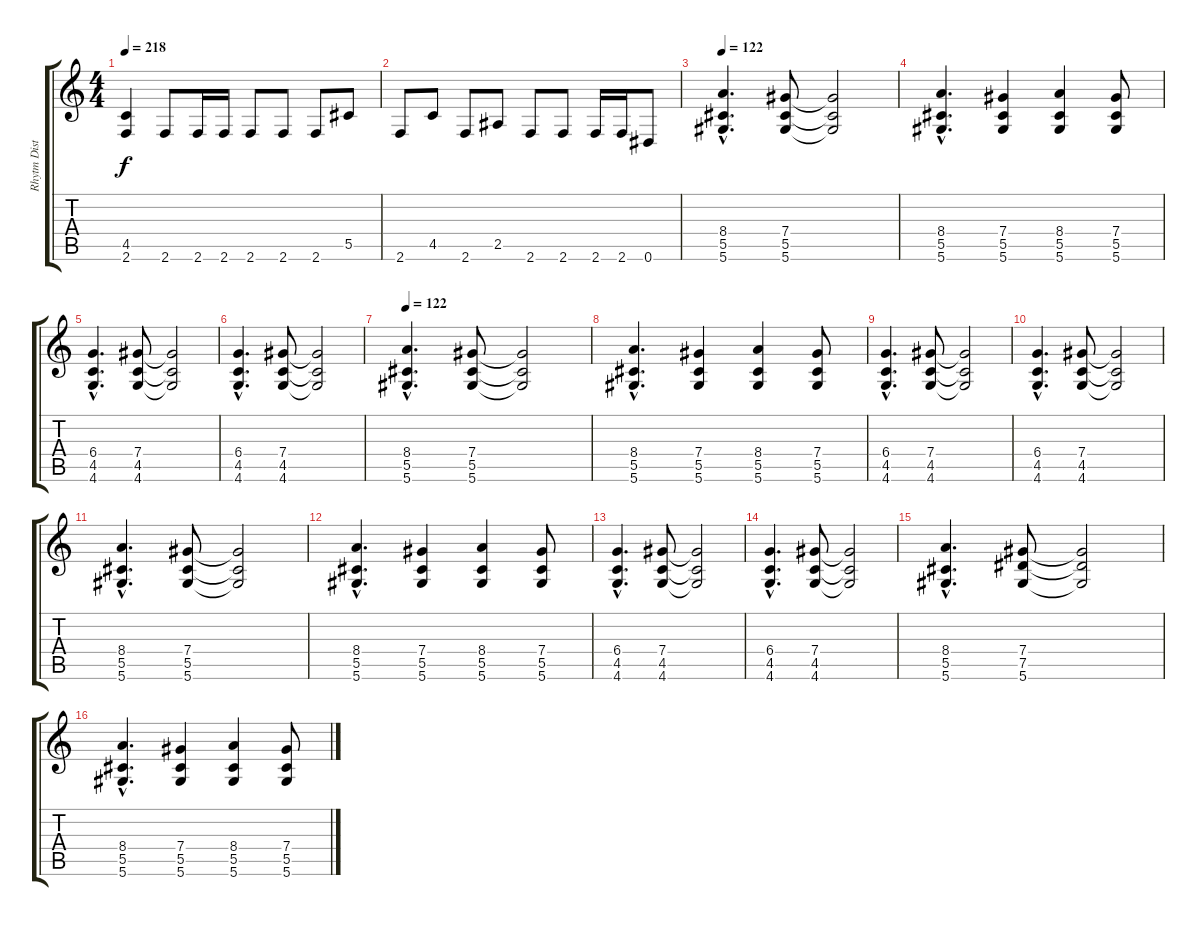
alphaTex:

\track ("Rhytm Distortion" "Rhytm Dist") {instrument distortionguitar}
\staff {score tabs}
\tuning (Eb4 Bb3 Gb3 Db3 Ab2 Eb2) {hide}
\ts (4 4)
\tempo 218
\clef g2
\ks c
(4.5 2.6).4{dy f} 2.6.8 2.6.16 2.6.16 2.6.8 2.6.8 2.6.8 5.5.8 |
2.6.8 4.5.8 2.6.8 2.5.8 2.6.8 2.6.8 2.6.16 2.6.16 0.6.8 |
\tempo 122
(8.4{hac} 5.5{hac} 5.6{hac}).4{d} (7.4 5.5 5.6).8 (7.4{t} 5.5{t} 5.6{t}).2 |
(8.4{hac} 5.5{hac} 5.6{hac}).4{d} (7.4 5.5 5.6).4 (8.4 5.5 5.6).4 (7.4 5.5 5.6).8 |
(6.4{hac} 4.5{hac} 4.6{hac}).4{d} (7.4 4.5 4.6).8 (7.4{t} 4.5{t} 4.6{t}).2 |
(6.4{hac} 4.5{hac} 4.6{hac}).4{d} (7.4 4.5 4.6).8 (7.4{t} 4.5{t} 4.6{t}).2 |
\tempo 122
(8.4{hac} 5.5{hac} 5.6{hac}).4{d} (7.4 5.5 5.6).8 (7.4{t} 5.5{t} 5.6{t}).2 |
(8.4{hac} 5.5{hac} 5.6{hac}).4{d} (7.4 5.5 5.6).4 (8.4 5.5 5.6).4 (7.4 5.5 5.6).8 |
(6.4{hac} 4.5{hac} 4.6{hac}).4{d} (7.4 4.5 4.6).8 (7.4{t} 4.5{t} 4.6{t}).2 |
(6.4{hac} 4.5{hac} 4.6{hac}).4{d} (7.4 4.5 4.6).8 (7.4{t} 4.5{t} 4.6{t}).2 |
(8.4{hac} 5.5{hac} 5.6{hac}).4{d} (7.4 5.5 5.6).8 (7.4{t} 5.5{t} 5.6{t}).2 |
(8.4{hac} 5.5{hac} 5.6{hac}).4{d} (7.4 5.5 5.6).4 (8.4 5.5 5.6).4 (7.4 5.5 5.6).8 |
(6.4{hac} 4.5{hac} 4.6{hac}).4{d} (7.4 4.5 4.6).8 (7.4{t} 4.5{t} 4.6{t}).2 |
(6.4{hac} 4.5{hac} 4.6{hac}).4{d} (7.4 4.5 4.6).8 (7.4{t} 4.5{t} 4.6{t}).2 |
(8.4{hac} 5.5{hac} 5.6{hac}).4{d} (7.4 7.5 5.6).8 (7.4{t} 7.5{t} 5.6{t}).2 |
(8.4{hac} 5.5{hac} 5.6{hac}).4{d} (7.4 5.5 5.6).4 (8.4 5.5 5.6).4 (7.4 5.5 5.6).8
